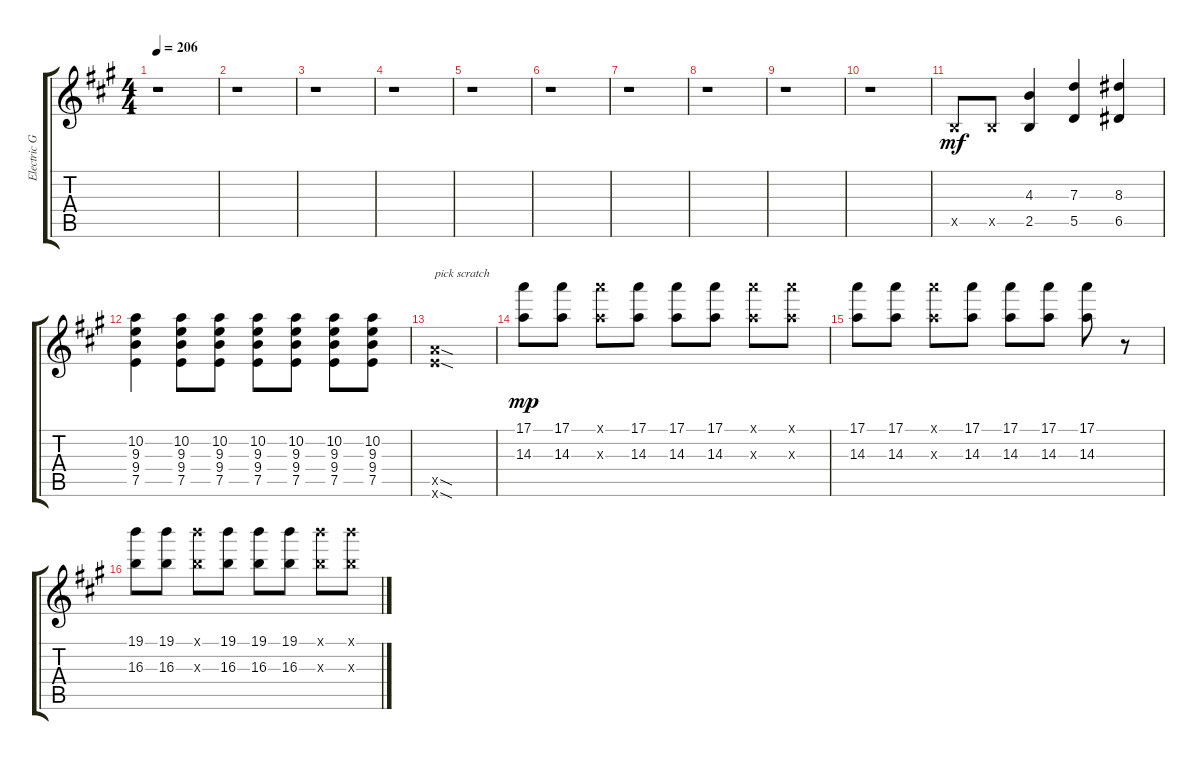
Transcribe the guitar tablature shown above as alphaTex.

\track ("Electric Guitar" "Electric G") {instrument distortionguitar}
\staff {score tabs}
\tuning (E4 B3 G3 D3 A2 E2) {hide}
\ts (4 4)
\tempo 206
\clef g2
\ks a
r.1{dy ppp} |
r.1 |
r.1 |
r.1 |
r.1 |
r.1 |
r.1 |
r.1 |
r.1 |
r.1 |
2.5{x}.8{dy mf} 2.5{x}.8 (4.3 2.5).4 (7.3 5.5).4 (8.3 6.5).4 |
(10.2 9.3 9.4 7.5).4 (10.2 9.3 9.4 7.5).8 (10.2 9.3 9.4 7.5).8 (10.2 9.3 9.4 7.5).8 (10.2 9.3 9.4 7.5).8 (10.2 9.3 9.4 7.5).8 (10.2 9.3 9.4 7.5).8 |
(12.5{sod x} 12.6{sod x}).1{txt "pick scratch" volume 11} |
\section ("" "")
(17.1 14.3).8{dy mp} (17.1 14.3).8 (17.1{x} 14.3{x}).8 (17.1 14.3).8 (17.1 14.3).8 (17.1 14.3).8 (17.1{x} 14.3{x}).8 (17.1{x} 14.3{x}).8 |
(17.1 14.3).8 (17.1 14.3).8 (17.1{x} 14.3{x}).8 (17.1 14.3).8 (17.1 14.3).8 (17.1 14.3).8 (17.1 14.3).8 r.8 |
(19.1 16.3).8 (19.1 16.3).8 (19.1{x} 16.3{x}).8 (19.1 16.3).8 (19.1 16.3).8 (19.1 16.3).8 (19.1{x} 16.3{x}).8 (19.1{x} 16.3{x}).8
